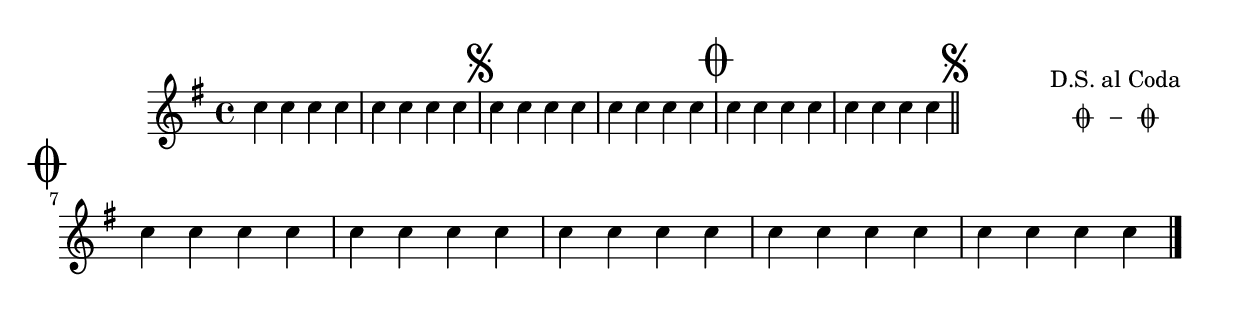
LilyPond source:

%% DO NOT EDIT this file manually; it is automatically
%% generated from LSR http://lsr.dsi.unimi.it
%% Make any changes in LSR itself, or in Documentation/snippets/new/ ,
%% and then run scripts/auxiliar/makelsr.py
%%
%% This file is in the public domain.
\version "2.14.2"

\header {
%% Translation of GIT committish: 28097cf54698db364afeb75658e4c8e0e0ccd716
  texidocfr = "
Le code ci-dessous permet d'adjoindre à un signe @emph{segno} un texte
@emph{D.S. al Coda}, là où se trouverait normalement un bout de portée.
La @emph{coda} entamera une nouvelle ligne.  Une variante, indiquée ici
même, permet de laisser la @emph{coda} sur la même ligne.

"
  doctitlefr = "Positionnement des segno et coda (avec saut de ligne)"

  lsrtags = "breaks, workaround, repeats, symbols-and-glyphs"

  texidoc = "
If you want to place an exiting segno sign and add text like @qq{D.S.
al Coda} next to it where usually the staff lines are you can use this
snippet. The coda will resume in a new line. There is a variation
documented in this snippet, where the coda will remain on the same
line.

"
  doctitle = "Positioning segno and coda (with line break)"
} % begin verbatim


{
  \clef treble
  \key g \major
  \time 4/4
  \relative c'' {
    \repeat unfold 2 {
      | c4 c c c
    }

    % Set segno sign as rehearsal mark and adjust size if needed
    % \once \override Score.RehearsalMark #'font-size = #3
    \mark \markup { \musicglyph #"scripts.segno" }
    \repeat unfold 2 {
      | c4 c c c
    }

    % Set coda sign as rehearsal mark and adjust size if needed
    \once \override Score.RehearsalMark #'font-size = #4
    \mark \markup { \musicglyph #"scripts.coda" }
    \repeat unfold 2 {
      | c4 c c c
    }

    % Should Coda be on anew line?
    % Coda NOT on new line: use \nobreak
    % Coda on new line: DON'T use \nobreak
    % \noBreak

    \bar "||"

    % Set segno sign as rehearsal mark and adjust size if needed
    \once \override Score.RehearsalMark #'break-visibility = #begin-of-line-invisible
    % \once \override Score.RehearsalMark #'font-size = #3
    \mark \markup { \musicglyph #"scripts.segno" }

    % Here begins the trickery!
    % \cadenzaOn will suppress the bar count and \stopStaff removes the staff lines.
    \cadenzaOn
      \stopStaff
        % Some examples of possible text-displays

        % text line-aligned
        % ==================
        % Move text to the desired position
        % \once \override TextScript #'extra-offset = #'( 2 . -3.5 )
        % | s1*0^\markup { D.S. al Coda } }

        % text center-aligned
        % ====================
        % Move text to the desired position
        % \once \override TextScript #'extra-offset = #'( 6 . -5.0 )
        % | s1*0^\markup { \center-column { D.S. "al Coda" } }

        % text and symbols center-aligned
        % ===============================
        % Move text to the desired position and tweak spacing for optimum text alignment
        %\once \override TextScript #'extra-offset = #'( 8 . -5.5 )
        \once \override TextScript #'word-space = #1.5
        \once \override TextScript #'X-offset = #8
        \once \override TextScript #'Y-offset = #1.5
        | s1*0^\markup { \center-column { "D.S. al Coda" \line { \musicglyph #"scripts.coda" \musicglyph #"scripts.tenuto" \musicglyph #"scripts.coda"} } }

        % Increasing the unfold counter will expand the staff-free space
        \repeat unfold 4 {
          s4 s4 s4 s4
          \bar ""
        }
        % Resume bar count and show staff lines again
     \startStaff
   \cadenzaOff

   % Should Coda be on new line?
   % Coda NOT on new line: DON'T use \break
   % Coda on new line: use \break
   \break

   % Show up, you clef and key!
   \once \override Staff.KeySignature #'break-visibility = #end-of-line-invisible
   \once \override Staff.Clef #'break-visibility = #end-of-line-invisible

   % Set coda sign as rehearsal mark and adjust size and position

   % Put the coda sign ontop of the (treble-)clef dependend on coda's line-position

     % Coda NOT on new line, use this:
     % \once \override Score.RehearsalMark #'extra-offset = #'( -2 . 1.75 )

     % Coda on new line, use this:
     \once \override Score.RehearsalMark #'extra-offset = #'( -8.42 . 1.75 )

   \once \override Score.RehearsalMark #'font-size = #5
   \mark \markup { \musicglyph #"scripts.coda" }

   % The coda
   \repeat unfold 5 {
      | c4 c c c
    }
    \bar"|."
  }
}

